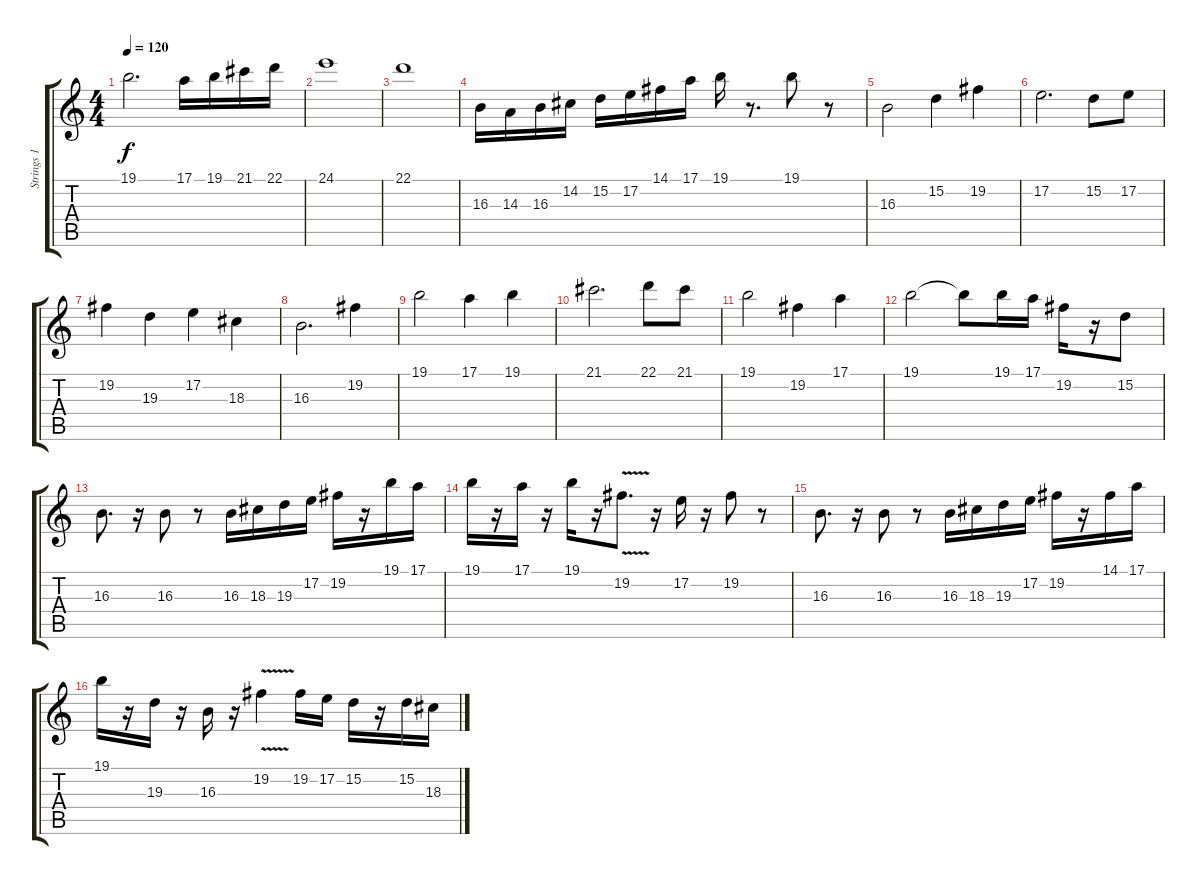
\track ("Strings 1" "Strings 1") {instrument cello}
\staff {score tabs}
\tuning (E4 B3 G3 D3 A2 E2) {hide}
\ts (4 4)
\tempo 120
\clef g2
\ks c
19.1.2{d dy f} 17.1.16 19.1.16 21.1.16 22.1.16 |
24.1.1{volume 6} |
22.1.1 |
16.3.16{volume 10} 14.3.16 16.3.16 14.2.16 15.2.16 17.2.16 14.1.16 17.1.16 19.1.16 r.8{d} 19.1.8 r.8 |
16.3.2 15.2.4 19.2.4 |
17.2.2{d} 15.2.8 17.2.8 |
19.2.4 19.3.4 17.2.4 18.3.4 |
16.3.2{d} 19.2.4 |
19.1.2 17.1.4 19.1.4 |
21.1.2{d} 22.1.8 21.1.8 |
19.1.2 19.2.4 17.1.4 |
19.1.2 19.1{t}.8 19.1.16 17.1.16 19.2.16 r.16 15.2.8 |
16.3.8{d} r.16 16.3.8 r.8 16.3.16 18.3.16 19.3.16 17.2.16 19.2.16 r.16 19.1.16 17.1.16 |
19.1.16 r.16 17.1.16 r.16 19.1.16 r.16 19.2{v}.8{d} r.16 17.2.16 r.16 19.2.8 r.8 |
16.3.8{d} r.16 16.3.8 r.8 16.3.16 18.3.16 19.3.16 17.2.16 19.2.16 r.16 14.1.16 17.1.16 |
19.1.16 r.16 19.3.16 r.16 16.3.16 r.16 19.2{v}.4 19.2.16 17.2.16 15.2.16 r.16 15.2.16 18.3.16
